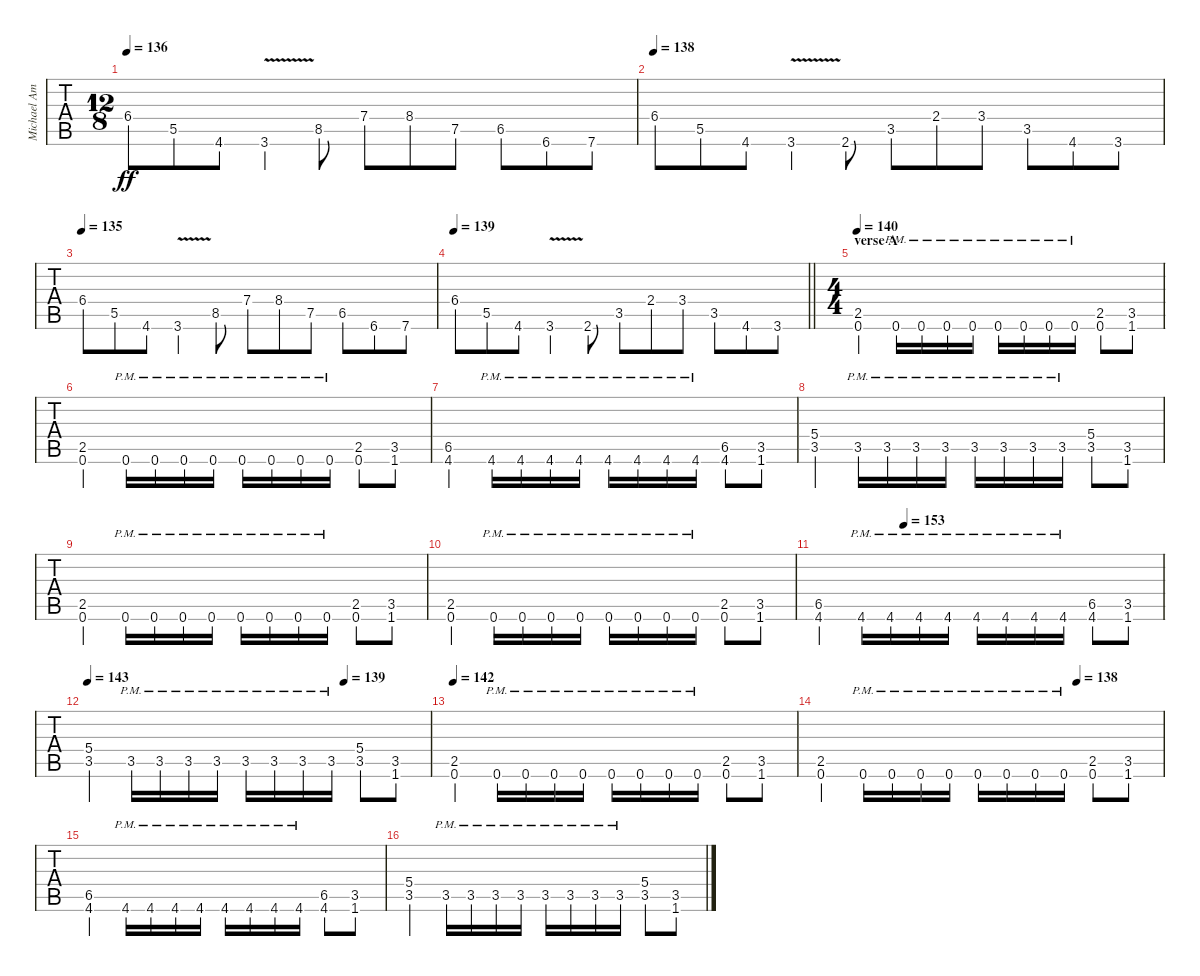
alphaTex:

\track ("Michael Amott" "Michael Am") {instrument distortionguitar}
\staff {tabs}
\tuning (B3 Gb3 D3 A2 E2 B1) {hide}
\ts (12 8)
\tempo 136
\clef g2
\ks c
6.4.8{dy ff} 5.5.8 4.6.8 3.6{v}.4 8.5.8 7.4.8 8.4.8 7.5.8 6.5.8 6.6.8 7.6.8 |
\tempo 138
6.4.8 5.5.8 4.6.8 3.6{v}.4 2.6.8 3.5.8 2.4.8 3.4.8 3.5.8 4.6.8 3.6.8 |
\tempo 135
6.4.8 5.5.8 4.6.8 3.6{v}.4 8.5.8 7.4.8 8.4.8 7.5.8 6.5.8 6.6.8 7.6.8 |
\tempo 139
\barLineRight lightlight
6.4.8 5.5.8 4.6.8 3.6{v}.4 2.6.8 3.5.8 2.4.8 3.4.8 3.5.8 4.6.8 3.6.8 |
\ts (4 4)
\section ("" "verse A")
\tempo 140
(2.5 0.6).4 0.6{pm}.16 0.6{pm}.16 0.6{pm}.16 0.6{pm}.16 0.6{pm}.16 0.6{pm}.16 0.6{pm}.16 0.6{pm}.16 (2.5 0.6).8 (3.5 1.6).8 |
(2.5 0.6).4 0.6{pm}.16 0.6{pm}.16 0.6{pm}.16 0.6{pm}.16 0.6{pm}.16 0.6{pm}.16 0.6{pm}.16 0.6{pm}.16 (2.5 0.6).8 (3.5 1.6).8 |
(6.5 4.6).4 4.6{pm}.16 4.6{pm}.16 4.6{pm}.16 4.6{pm}.16 4.6{pm}.16 4.6{pm}.16 4.6{pm}.16 4.6{pm}.16 (6.5 4.6).8 (3.5 1.6).8 |
(5.4 3.5).4 3.5{pm}.16 3.5{pm}.16 3.5{pm}.16 3.5{pm}.16 3.5{pm}.16 3.5{pm}.16 3.5{pm}.16 3.5{pm}.16 (5.4 3.5).8 (3.5 1.6).8 |
(2.5 0.6).4 0.6{pm}.16 0.6{pm}.16 0.6{pm}.16 0.6{pm}.16 0.6{pm}.16 0.6{pm}.16 0.6{pm}.16 0.6{pm}.16 (2.5 0.6).8 (3.5 1.6).8 |
(2.5 0.6).4 0.6{pm}.16 0.6{pm}.16 0.6{pm}.16 0.6{pm}.16 0.6{pm}.16 0.6{pm}.16 0.6{pm}.16 0.6{pm}.16 (2.5 0.6).8 (3.5 1.6).8 |
\tempo (153 0.25)
(6.5 4.6).4 4.6{pm}.16 4.6{pm}.16 4.6{pm}.16 4.6{pm}.16 4.6{pm}.16 4.6{pm}.16 4.6{pm}.16 4.6{pm}.16 (6.5 4.6).8 (3.5 1.6).8 |
\tempo 143
\tempo (139 0.75)
(5.4 3.5).4 3.5{pm}.16 3.5{pm}.16 3.5{pm}.16 3.5{pm}.16 3.5{pm}.16 3.5{pm}.16 3.5{pm}.16 3.5{pm}.16 (5.4 3.5).8 (3.5 1.6).8 |
\tempo 142
(2.5 0.6).4 0.6{pm}.16 0.6{pm}.16 0.6{pm}.16 0.6{pm}.16 0.6{pm}.16 0.6{pm}.16 0.6{pm}.16 0.6{pm}.16 (2.5 0.6).8 (3.5 1.6).8 |
\tempo (138 0.75)
(2.5 0.6).4 0.6{pm}.16 0.6{pm}.16 0.6{pm}.16 0.6{pm}.16 0.6{pm}.16 0.6{pm}.16 0.6{pm}.16 0.6{pm}.16 (2.5 0.6).8 (3.5 1.6).8 |
(6.5 4.6).4 4.6{pm}.16 4.6{pm}.16 4.6{pm}.16 4.6{pm}.16 4.6{pm}.16 4.6{pm}.16 4.6{pm}.16 4.6{pm}.16 (6.5 4.6).8 (3.5 1.6).8 |
(5.4 3.5).4 3.5{pm}.16 3.5{pm}.16 3.5{pm}.16 3.5{pm}.16 3.5{pm}.16 3.5{pm}.16 3.5{pm}.16 3.5{pm}.16 (5.4 3.5).8 (3.5 1.6).8
